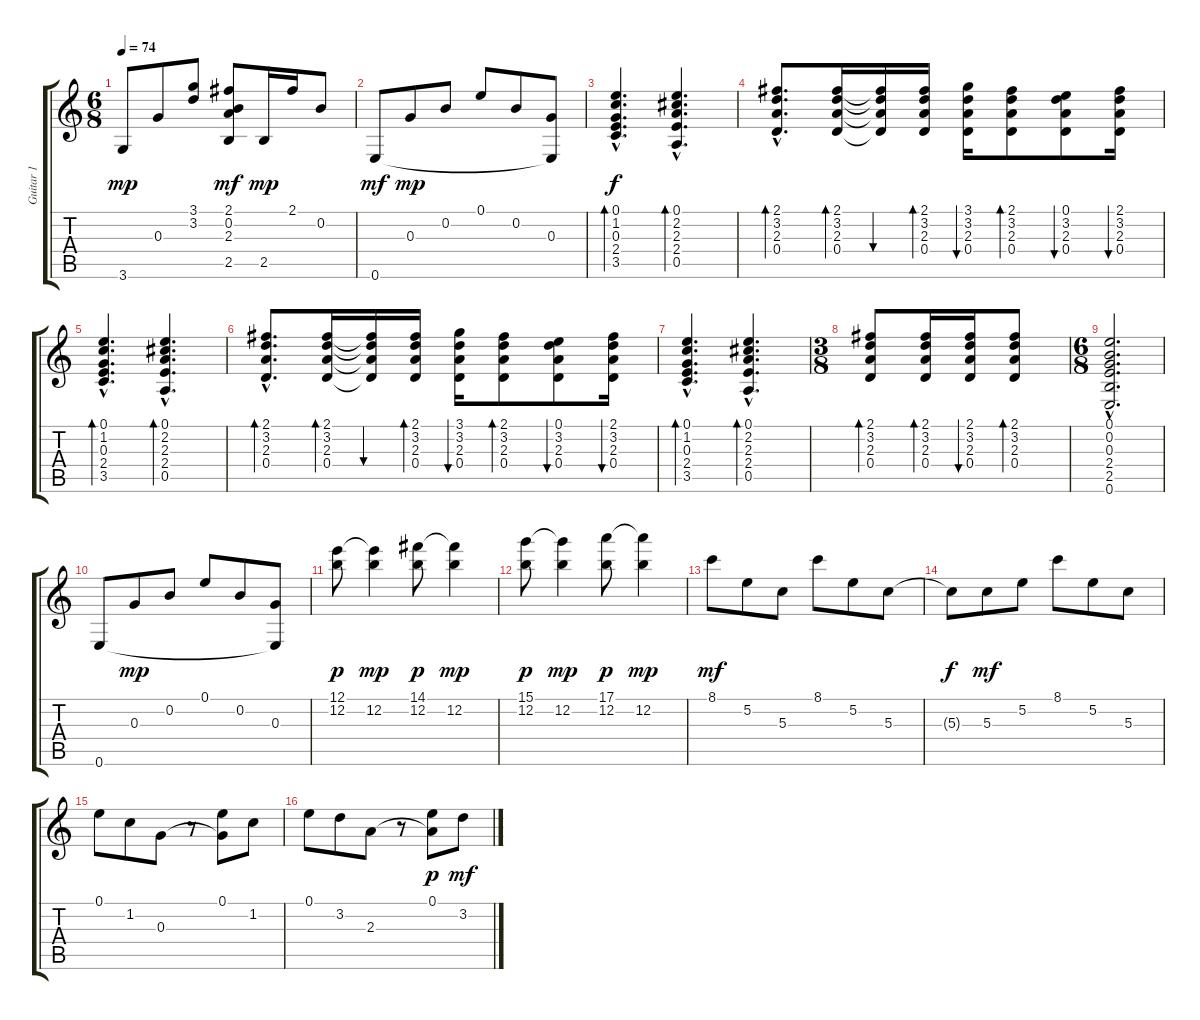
\track ("Guitar 1" "Guitar 1") {instrument acousticguitarsteel}
\staff {score tabs}
\tuning (E4 B3 G3 D3 A2 E2) {hide}
\ts (6 8)
\tempo 74
\clef g2
\ks c
3.6.8{dy mp} 0.3.8 (3.1 3.2).8 (2.1 0.2 2.3 2.5).8{dy mf} 2.5.16{dy mp} 2.1.16 0.2.8 |
0.6.8{dy mf} 0.3.8{dy mp} 0.2.8 0.1.8 0.2.8 (0.3 0.6{t}).8 |
(0.1{hac} 1.2{hac} 0.3{hac} 2.4{hac} 3.5{hac}).4{d bd 60 dy f volume 8} (0.1{hac} 2.2{hac} 2.3{hac} 2.4{hac} 0.5{hac}).4{d bd 60} |
(2.1{hac} 3.2{hac} 2.3{hac} 0.4{hac}).8{d bd 60 volume 9} (2.1 3.2 2.3 0.4).16{bd 60} (2.1{t} 3.2{t} 2.3{t} 0.4{t}).16{bu 60} (2.1 3.2 2.3 0.4).16{bd 60} (3.1 3.2 2.3 0.4).16{bu 60} (2.1 3.2 2.3 0.4).8{bd 60} (0.1 3.2 2.3 0.4).8{bu 60} (2.1 3.2 2.3 0.4).16{bu 60} |
(0.1{hac} 1.2{hac} 0.3{hac} 2.4{hac} 3.5{hac}).4{d bd 60} (0.1{hac} 2.2{hac} 2.3{hac} 2.4{hac} 0.5{hac}).4{d bd 60} |
(2.1{hac} 3.2{hac} 2.3{hac} 0.4{hac}).8{d bd 60} (2.1 3.2 2.3 0.4).16{bd 60} (2.1{t} 3.2{t} 2.3{t} 0.4{t}).16{bu 60} (2.1 3.2 2.3 0.4).16{bd 60} (3.1 3.2 2.3 0.4).16{bu 60} (2.1 3.2 2.3 0.4).8{bd 60} (0.1 3.2 2.3 0.4).8{bu 60} (2.1 3.2 2.3 0.4).16{bu 60} |
(0.1{hac} 1.2{hac} 0.3{hac} 2.4{hac} 3.5{hac}).4{d bd 60} (0.1{hac} 2.2{hac} 2.3{hac} 2.4{hac} 0.5{hac}).4{d bd 60} |
\ts (3 8)
(2.1 3.2 2.3 0.4).8{bd 120} (2.1 3.2 2.3 0.4).16{bd 120} (2.1 3.2 2.3 0.4).16{bu 120} (2.1 3.2 2.3 0.4).8{bd 120} |
\ts (6 8)
(0.1{hac} 0.2{hac} 0.3{hac} 2.4{hac} 2.5{hac} 0.6{hac}).2{d} |
0.6.8{volume 14} 0.3.8{dy mp} 0.2.8 0.1.8 0.2.8 (0.3 0.6{t}).8 |
(12.1 12.2).8{dy p} (12.1{t} 12.2).4{dy mp} (14.1 12.2).8{dy p} (14.1{t} 12.2).4{dy mp} |
(15.1 12.2).8{dy p} (15.1{t} 12.2).4{dy mp} (17.1 12.2).8{dy p} (17.1{t} 12.2).4{dy mp} |
8.1.8{dy mf} 5.2.8 5.3.8 8.1.8 5.2.8 5.3.8 |
5.3{t}.8{dy f} 5.3.8{dy mf} 5.2.8 8.1.8 5.2.8 5.3.8 |
0.1.8 1.2.8 0.3.8 r.8 (0.1 0.3{t}).8 1.2.8 |
0.1.8 3.2.8 2.3.8 r.8 (0.1 2.3{t}).8{dy p} 3.2.8{dy mf}
